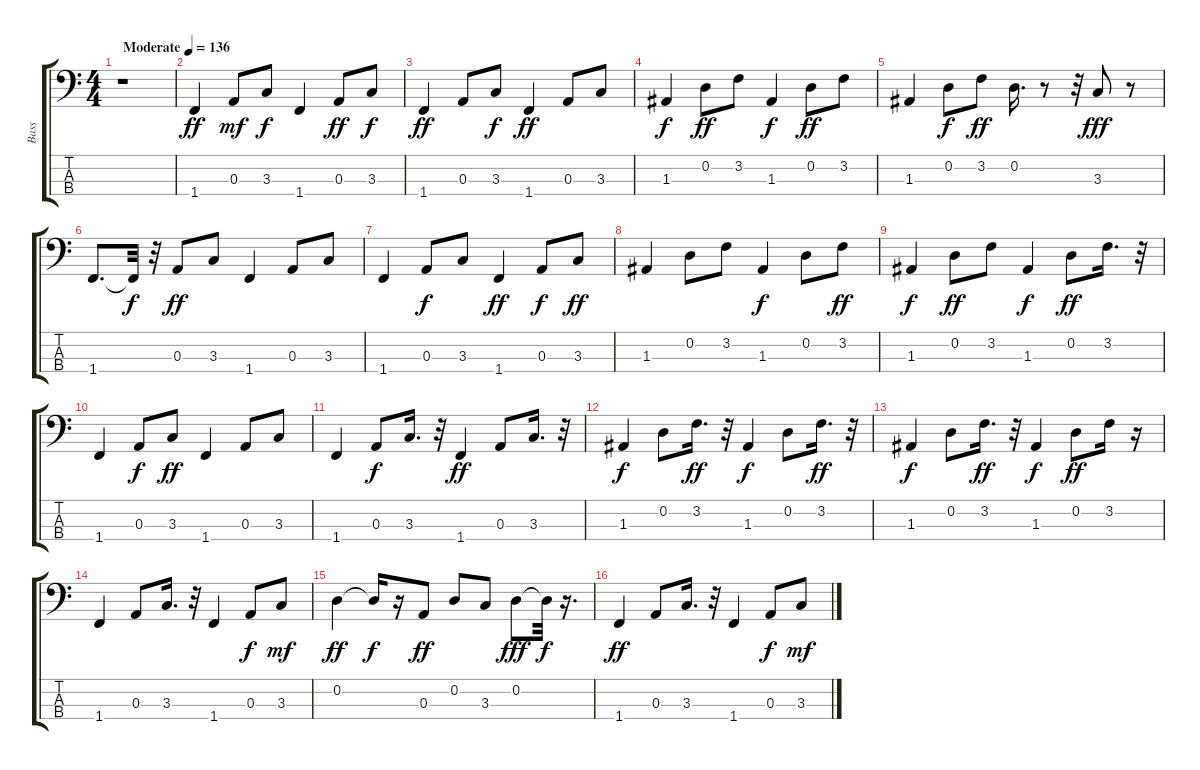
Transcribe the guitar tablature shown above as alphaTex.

\track ("Bass" "Bass") {instrument electricbassfinger}
\staff {score tabs}
\tuning (G2 D2 A1 E1) {hide}
\ts (4 4)
\tempo (136 "Moderate")
\clef f4
\ks c
r.1{dy ff instrument electricbassfinger} |
1.4.4 0.3.8{dy mf} 3.3.8{dy f} 1.4.4 0.3.8{dy ff} 3.3.8{dy f} |
1.4.4{dy ff} 0.3.8 3.3.8{dy f} 1.4.4{dy ff} 0.3.8 3.3.8 |
1.3.4{dy f} 0.2.8{dy ff} 3.2.8 1.3.4{dy f} 0.2.8{dy ff} 3.2.8 |
1.3.4 0.2.8{dy f} 3.2.8{dy ff} 0.2.16{d} r.8 r.32 3.3.8{dy fff} r.8 |
1.4.8{d} 1.4{t}.32{dy f} r.32 0.3.8{dy ff} 3.3.8 1.4.4 0.3.8 3.3.8 |
1.4.4 0.3.8{dy f} 3.3.8 1.4.4{dy ff} 0.3.8{dy f} 3.3.8{dy ff} |
1.3.4 0.2.8 3.2.8 1.3.4{dy f} 0.2.8 3.2.8{dy ff} |
1.3.4{dy f} 0.2.8{dy ff} 3.2.8 1.3.4{dy f} 0.2.8{dy ff} 3.2.16{d} r.32 |
1.4.4 0.3.8{dy f} 3.3.8{dy ff} 1.4.4 0.3.8 3.3.8 |
1.4.4 0.3.8{dy f} 3.3.16{d} r.32 1.4.4{dy ff} 0.3.8 3.3.16{d} r.32 |
1.3.4{dy f} 0.2.8 3.2.16{d dy ff} r.32 1.3.4{dy f} 0.2.8 3.2.16{d dy ff} r.32 |
1.3.4{dy f} 0.2.8 3.2.16{d dy ff} r.32 1.3.4{dy f} 0.2.8{dy ff} 3.2.16 r.16 |
1.4.4 0.3.8 3.3.16{d} r.32 1.4.4 0.3.8{dy f} 3.3.8{dy mf} |
0.2.4{dy ff} 0.2{t}.16{dy f} r.16 0.3.8{dy ff} 0.2.8 3.3.8 0.2.8{dy fff} 0.2{t}.32{dy f} r.16{d} |
1.4.4{dy ff} 0.3.8 3.3.16{d} r.32 1.4.4 0.3.8{dy f} 3.3.8{dy mf}
